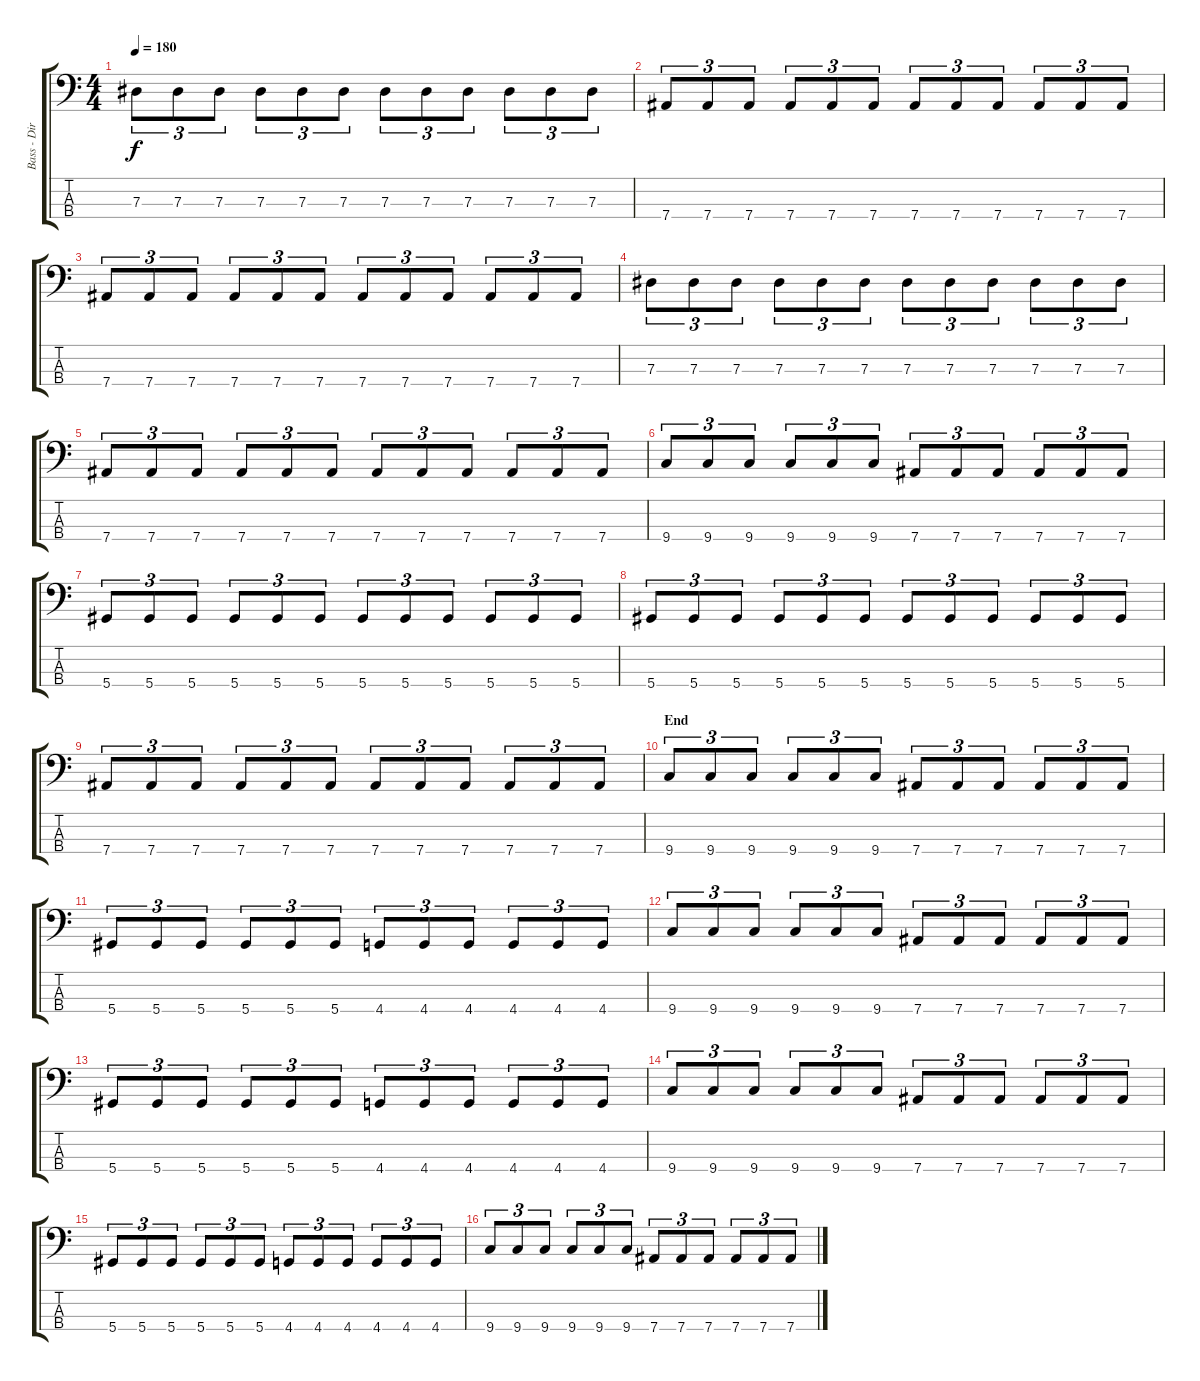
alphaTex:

\track ("Bass - Dirk Schlächter" "Bass - Dir") {instrument electricbassfinger}
\staff {score tabs}
\tuning (Gb2 Db2 Ab1 Eb1) {hide}
\ts (4 4)
\tempo 180
\clef f4
\ks c
7.3.8{tu (3 2) dy f} 7.3.8{tu (3 2)} 7.3.8{tu (3 2)} 7.3.8{tu (3 2)} 7.3.8{tu (3 2)} 7.3.8{tu (3 2)} 7.3.8{tu (3 2)} 7.3.8{tu (3 2)} 7.3.8{tu (3 2)} 7.3.8{tu (3 2)} 7.3.8{tu (3 2)} 7.3.8{tu (3 2)} |
7.4.8{tu (3 2)} 7.4.8{tu (3 2)} 7.4.8{tu (3 2)} 7.4.8{tu (3 2)} 7.4.8{tu (3 2)} 7.4.8{tu (3 2)} 7.4.8{tu (3 2)} 7.4.8{tu (3 2)} 7.4.8{tu (3 2)} 7.4.8{tu (3 2)} 7.4.8{tu (3 2)} 7.4.8{tu (3 2)} |
7.4.8{tu (3 2)} 7.4.8{tu (3 2)} 7.4.8{tu (3 2)} 7.4.8{tu (3 2)} 7.4.8{tu (3 2)} 7.4.8{tu (3 2)} 7.4.8{tu (3 2)} 7.4.8{tu (3 2)} 7.4.8{tu (3 2)} 7.4.8{tu (3 2)} 7.4.8{tu (3 2)} 7.4.8{tu (3 2)} |
7.3.8{tu (3 2)} 7.3.8{tu (3 2)} 7.3.8{tu (3 2)} 7.3.8{tu (3 2)} 7.3.8{tu (3 2)} 7.3.8{tu (3 2)} 7.3.8{tu (3 2)} 7.3.8{tu (3 2)} 7.3.8{tu (3 2)} 7.3.8{tu (3 2)} 7.3.8{tu (3 2)} 7.3.8{tu (3 2)} |
7.4.8{tu (3 2)} 7.4.8{tu (3 2)} 7.4.8{tu (3 2)} 7.4.8{tu (3 2)} 7.4.8{tu (3 2)} 7.4.8{tu (3 2)} 7.4.8{tu (3 2)} 7.4.8{tu (3 2)} 7.4.8{tu (3 2)} 7.4.8{tu (3 2)} 7.4.8{tu (3 2)} 7.4.8{tu (3 2)} |
9.4.8{tu (3 2)} 9.4.8{tu (3 2)} 9.4.8{tu (3 2)} 9.4.8{tu (3 2)} 9.4.8{tu (3 2)} 9.4.8{tu (3 2)} 7.4.8{tu (3 2)} 7.4.8{tu (3 2)} 7.4.8{tu (3 2)} 7.4.8{tu (3 2)} 7.4.8{tu (3 2)} 7.4.8{tu (3 2)} |
5.4.8{tu (3 2)} 5.4.8{tu (3 2)} 5.4.8{tu (3 2)} 5.4.8{tu (3 2)} 5.4.8{tu (3 2)} 5.4.8{tu (3 2)} 5.4.8{tu (3 2)} 5.4.8{tu (3 2)} 5.4.8{tu (3 2)} 5.4.8{tu (3 2)} 5.4.8{tu (3 2)} 5.4.8{tu (3 2)} |
5.4.8{tu (3 2)} 5.4.8{tu (3 2)} 5.4.8{tu (3 2)} 5.4.8{tu (3 2)} 5.4.8{tu (3 2)} 5.4.8{tu (3 2)} 5.4.8{tu (3 2)} 5.4.8{tu (3 2)} 5.4.8{tu (3 2)} 5.4.8{tu (3 2)} 5.4.8{tu (3 2)} 5.4.8{tu (3 2)} |
7.4.8{tu (3 2)} 7.4.8{tu (3 2)} 7.4.8{tu (3 2)} 7.4.8{tu (3 2)} 7.4.8{tu (3 2)} 7.4.8{tu (3 2)} 7.4.8{tu (3 2)} 7.4.8{tu (3 2)} 7.4.8{tu (3 2)} 7.4.8{tu (3 2)} 7.4.8{tu (3 2)} 7.4.8{tu (3 2)} |
\section ("" "End")
9.4.8{tu (3 2)} 9.4.8{tu (3 2)} 9.4.8{tu (3 2)} 9.4.8{tu (3 2)} 9.4.8{tu (3 2)} 9.4.8{tu (3 2)} 7.4.8{tu (3 2)} 7.4.8{tu (3 2)} 7.4.8{tu (3 2)} 7.4.8{tu (3 2)} 7.4.8{tu (3 2)} 7.4.8{tu (3 2)} |
5.4.8{tu (3 2)} 5.4.8{tu (3 2)} 5.4.8{tu (3 2)} 5.4.8{tu (3 2)} 5.4.8{tu (3 2)} 5.4.8{tu (3 2)} 4.4.8{tu (3 2)} 4.4.8{tu (3 2)} 4.4.8{tu (3 2)} 4.4.8{tu (3 2)} 4.4.8{tu (3 2)} 4.4.8{tu (3 2)} |
9.4.8{tu (3 2)} 9.4.8{tu (3 2)} 9.4.8{tu (3 2)} 9.4.8{tu (3 2)} 9.4.8{tu (3 2)} 9.4.8{tu (3 2)} 7.4.8{tu (3 2)} 7.4.8{tu (3 2)} 7.4.8{tu (3 2)} 7.4.8{tu (3 2)} 7.4.8{tu (3 2)} 7.4.8{tu (3 2)} |
5.4.8{tu (3 2)} 5.4.8{tu (3 2)} 5.4.8{tu (3 2)} 5.4.8{tu (3 2)} 5.4.8{tu (3 2)} 5.4.8{tu (3 2)} 4.4.8{tu (3 2)} 4.4.8{tu (3 2)} 4.4.8{tu (3 2)} 4.4.8{tu (3 2)} 4.4.8{tu (3 2)} 4.4.8{tu (3 2)} |
9.4.8{tu (3 2)} 9.4.8{tu (3 2)} 9.4.8{tu (3 2)} 9.4.8{tu (3 2)} 9.4.8{tu (3 2)} 9.4.8{tu (3 2)} 7.4.8{tu (3 2)} 7.4.8{tu (3 2)} 7.4.8{tu (3 2)} 7.4.8{tu (3 2)} 7.4.8{tu (3 2)} 7.4.8{tu (3 2)} |
5.4.8{tu (3 2)} 5.4.8{tu (3 2)} 5.4.8{tu (3 2)} 5.4.8{tu (3 2)} 5.4.8{tu (3 2)} 5.4.8{tu (3 2)} 4.4.8{tu (3 2)} 4.4.8{tu (3 2)} 4.4.8{tu (3 2)} 4.4.8{tu (3 2)} 4.4.8{tu (3 2)} 4.4.8{tu (3 2)} |
9.4.8{tu (3 2)} 9.4.8{tu (3 2)} 9.4.8{tu (3 2)} 9.4.8{tu (3 2)} 9.4.8{tu (3 2)} 9.4.8{tu (3 2)} 7.4.8{tu (3 2)} 7.4.8{tu (3 2)} 7.4.8{tu (3 2)} 7.4.8{tu (3 2)} 7.4.8{tu (3 2)} 7.4.8{tu (3 2)}
